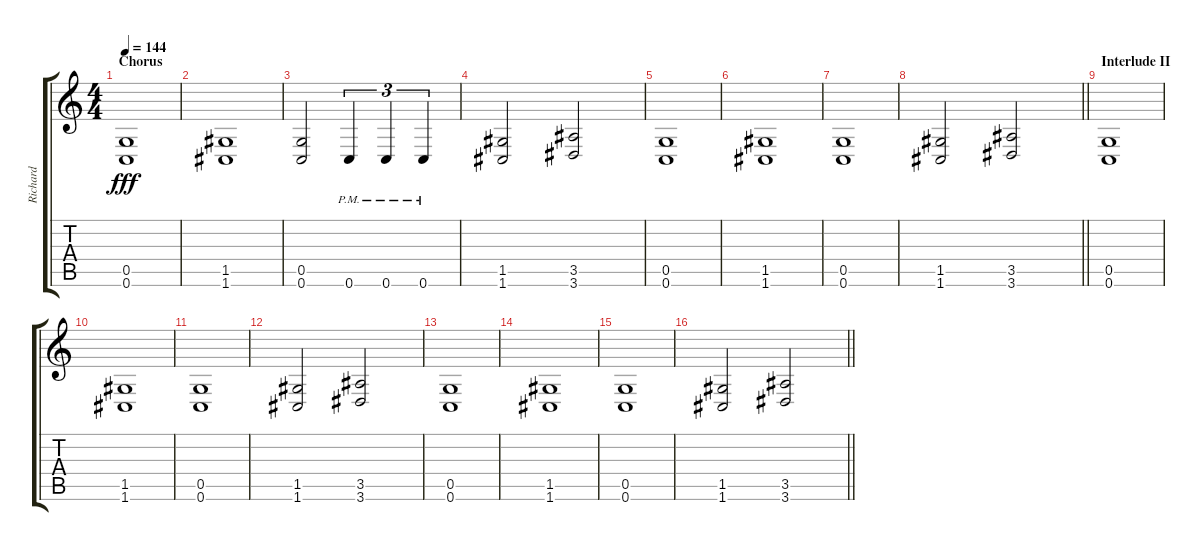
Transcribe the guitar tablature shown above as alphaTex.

\track ("Richard" "Richard") {instrument distortionguitar}
\staff {score tabs}
\tuning (D4 A3 F3 C3 G2 C2) {hide}
\ts (4 4)
\section ("" "Chorus")
\tempo 144
\clef g2
\ks c
(0.5 0.6).1{dy fff} |
(1.5 1.6).1 |
(0.5 0.6).2 0.6{pm}.4{tu (3 2)} 0.6{pm}.4{tu (3 2)} 0.6{pm}.4{tu (3 2)} |
(1.5 1.6).2 (3.5 3.6).2 |
(0.5 0.6).1 |
(1.5 1.6).1 |
(0.5 0.6).1 |
\barLineRight lightlight
(1.5 1.6).2 (3.5 3.6).2 |
\section ("" "Interlude II")
(0.5 0.6).1 |
(1.5 1.6).1 |
(0.5 0.6).1 |
(1.5 1.6).2 (3.5 3.6).2 |
(0.5 0.6).1 |
(1.5 1.6).1 |
(0.5 0.6).1 |
\barLineRight lightlight
(1.5 1.6).2 (3.5 3.6).2
